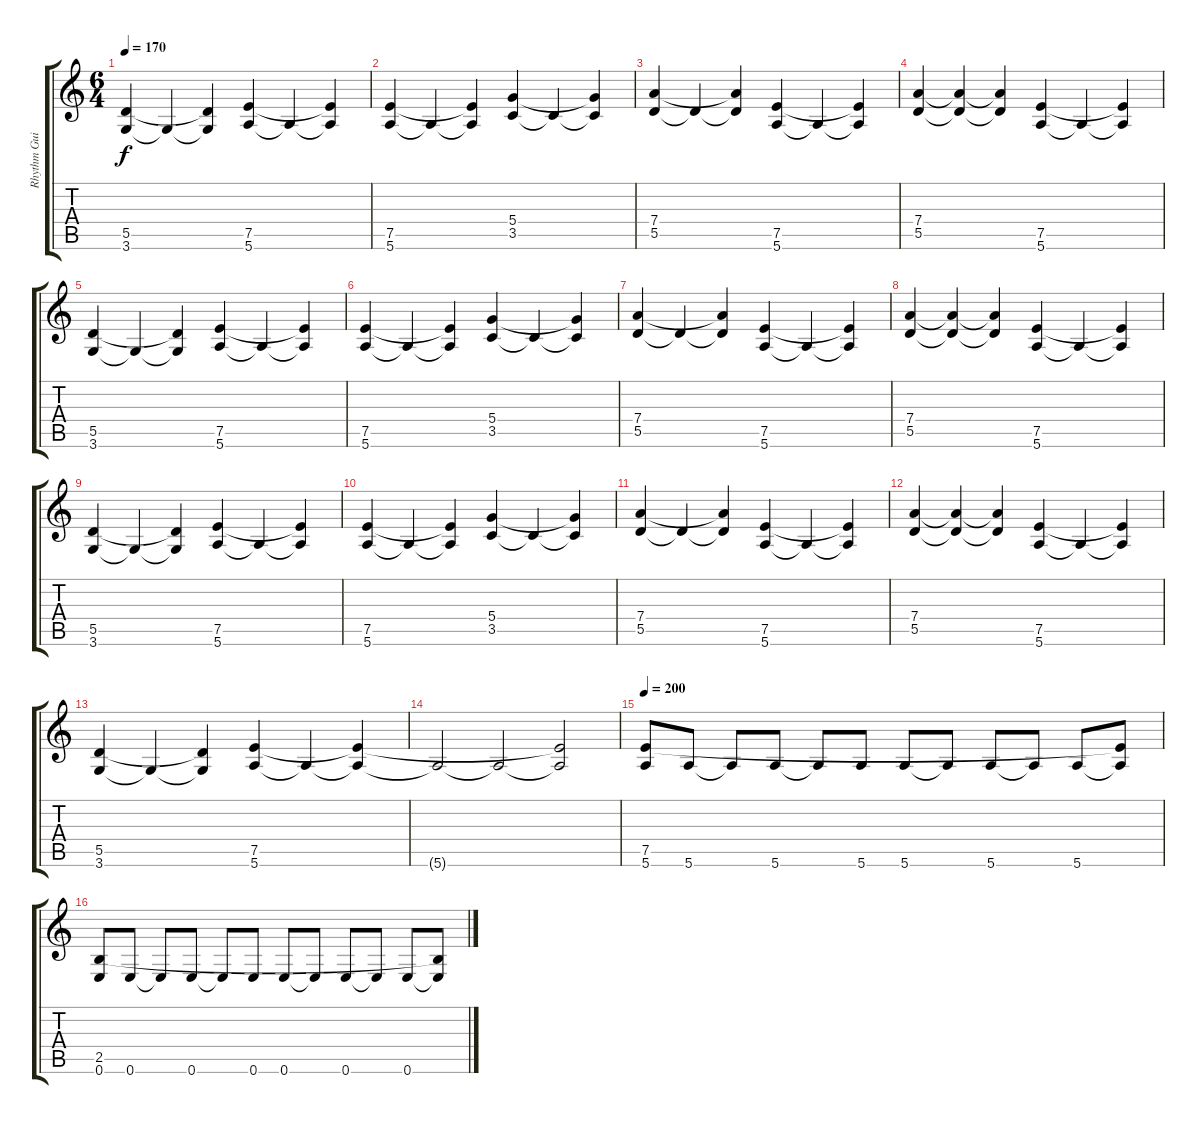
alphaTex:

\track ("Rhythm Guitar" "Rhythm Gui") {instrument distortionguitar}
\staff {score tabs}
\tuning (E4 B3 G3 D3 A2 E2) {hide}
\ts (6 4)
\tempo 170
\clef g2
\ks c
(5.5 3.6).4{dy f} 3.6{t}.4 (5.5{t} 3.6{t}).4 (7.5 5.6).4 5.6{t}.4 (7.5{t} 5.6{t}).4 |
(7.5 5.6).4 5.6{t}.4 (7.5{t} 5.6{t}).4 (5.4 3.5).4 3.5{t}.4 (5.4{t} 3.5{t}).4 |
(7.4 5.5).4 5.5{t}.4 (7.4{t} 5.5{t}).4 (7.5 5.6).4 5.6{t}.4 (7.5{t} 5.6{t}).4 |
(7.4 5.5).4 (7.4{t} 5.5{t}).4 (7.4{t} 5.5{t}).4 (7.5 5.6).4 5.6{t}.4 (7.5{t} 5.6{t}).4 |
(5.5 3.6).4 3.6{t}.4 (5.5{t} 3.6{t}).4 (7.5 5.6).4 5.6{t}.4 (7.5{t} 5.6{t}).4 |
(7.5 5.6).4 5.6{t}.4 (7.5{t} 5.6{t}).4 (5.4 3.5).4 3.5{t}.4 (5.4{t} 3.5{t}).4 |
(7.4 5.5).4 5.5{t}.4 (7.4{t} 5.5{t}).4 (7.5 5.6).4 5.6{t}.4 (7.5{t} 5.6{t}).4 |
(7.4 5.5).4 (7.4{t} 5.5{t}).4 (7.4{t} 5.5{t}).4 (7.5 5.6).4 5.6{t}.4 (7.5{t} 5.6{t}).4 |
(5.5 3.6).4 3.6{t}.4 (5.5{t} 3.6{t}).4 (7.5 5.6).4 5.6{t}.4 (7.5{t} 5.6{t}).4 |
(7.5 5.6).4 5.6{t}.4 (7.5{t} 5.6{t}).4 (5.4 3.5).4 3.5{t}.4 (5.4{t} 3.5{t}).4 |
(7.4 5.5).4 5.5{t}.4 (7.4{t} 5.5{t}).4 (7.5 5.6).4 5.6{t}.4 (7.5{t} 5.6{t}).4 |
(7.4 5.5).4 (7.4{t} 5.5{t}).4 (7.4{t} 5.5{t}).4 (7.5 5.6).4 5.6{t}.4 (7.5{t} 5.6{t}).4 |
(5.5 3.6).4 3.6{t}.4 (5.5{t} 3.6{t}).4 (7.5 5.6).4 5.6{t}.4 (7.5{t} 5.6{t}).4 |
5.6{t}.2 5.6{t}.2 (7.5{t} 5.6{t}).2 |
\tempo 200
(7.5 5.6).8 5.6.8 5.6{t}.8 5.6.8 5.6{t}.8 5.6.8 5.6.8 5.6{t}.8 5.6.8 5.6{t}.8 5.6.8 (7.5{t} 5.6{t}).8 |
(2.5 0.6).8 0.6.8 0.6{t}.8 0.6.8 0.6{t}.8 0.6.8 0.6.8 0.6{t}.8 0.6.8 0.6{t}.8 0.6.8 (2.5{t} 0.6{t}).8
